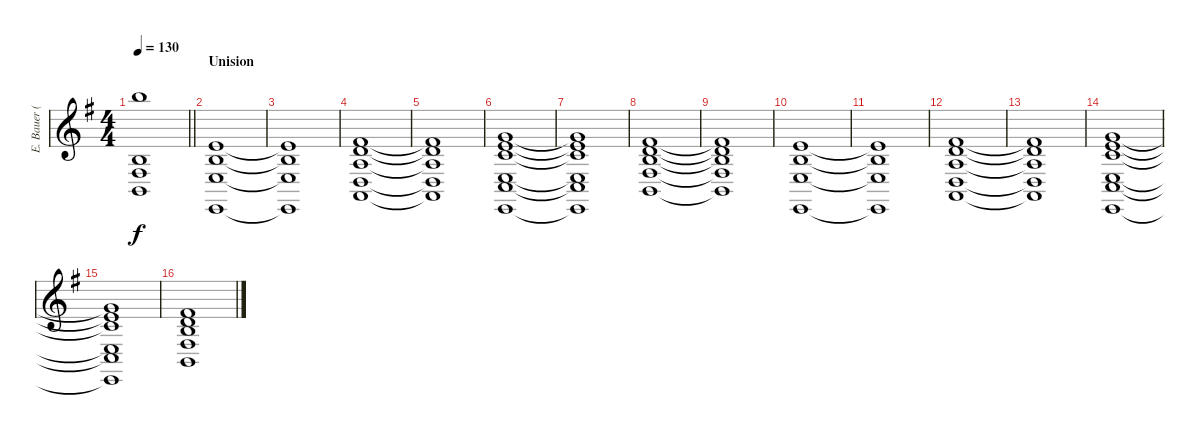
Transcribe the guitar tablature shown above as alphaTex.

\track ("E. Bauer (Keyboard)" "E. Bauer (") {instrument stringensemble1}
\staff {score}
\tuning (E4 B3 G3 D3 A2 E2) {hide}
\ts (4 4)
\tempo 130
\clef g2
\barLineRight lightlight
\ks eminor
(19.1 4.3{t} 4.4{t} 2.5{t}).1{dy f} |
\section ("" "Unision")
(9.3 9.4 7.5 0.6).1 |
(9.3{t} 9.4{t} 7.5{t} 0.6{t}).1 |
(2.1 3.2 2.3 0.4 0.5).1 |
(2.1{t} 3.2{t} 2.3{t} 0.4{t} 0.5{t}).1 |
(3.1 5.2 5.3 2.4 3.5 0.6).1 |
(3.1{t} 5.2{t} 5.3{t} 2.4{t} 3.5{t} 0.6{t}).1 |
(2.1 3.2 4.3 4.4 2.5).1 |
(2.1{t} 3.2{t} 4.3{t} 4.4{t} 2.5{t}).1 |
(9.3 9.4 7.5 0.6).1 |
(9.3{t} 9.4{t} 7.5{t} 0.6{t}).1 |
(2.1 3.2 2.3 0.4 0.5).1 |
(2.1{t} 3.2{t} 2.3{t} 0.4{t} 0.5{t}).1 |
(3.1 5.2 5.3 2.4 3.5 0.6).1 |
(3.1{t} 5.2{t} 5.3{t} 2.4{t} 3.5{t} 0.6{t}).1 |
(2.1 3.2 4.3 4.4 2.5).1
